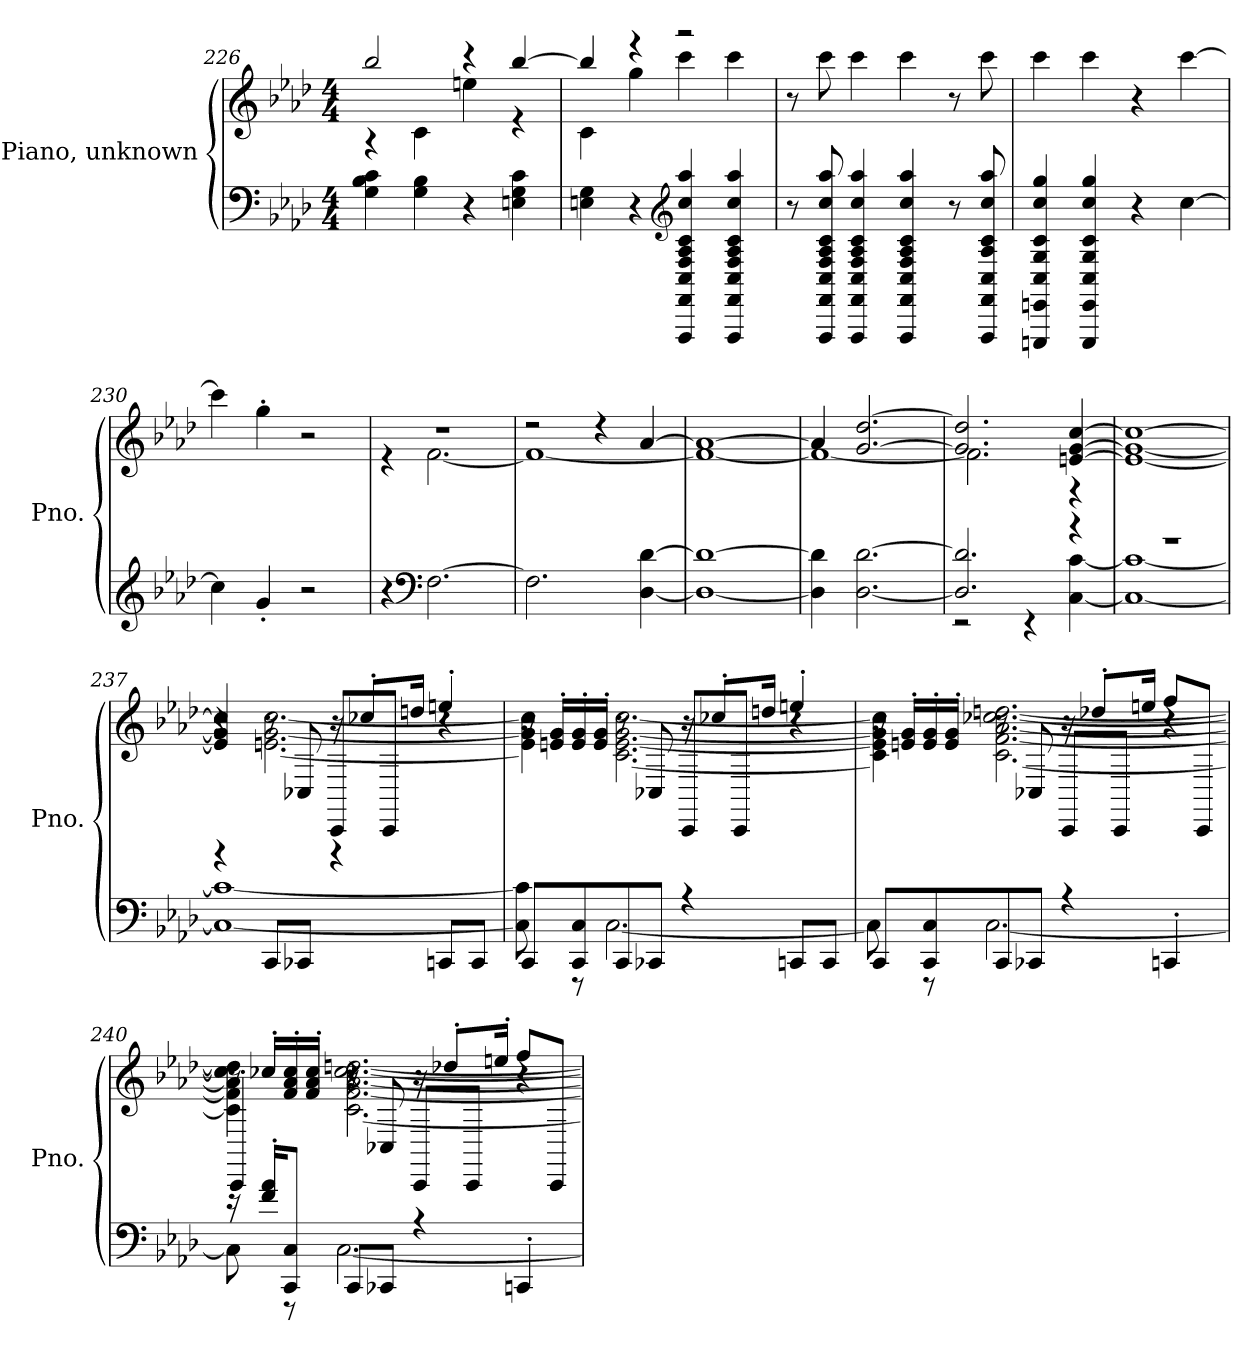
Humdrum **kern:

**kern	**kern
*part1	*part1
*staff2	*staff1
*I"Piano, unknown	*
*I'Pno.	*
!!LO:LB:g=z
*clefF4	*clefG2
*k[b-e-a-d-]	*k[b-e-a-d-]
*M4/4	*M4/4
=226	=226
*	*^
4G\ 4B-\ 4c\	2bb-/	4r
4G\ 4B-\	.	4c\
4r	4r	4een\
4En\ 4G\ 4c\	[4bb-/	4r
=227	=227	=227
4En\ 4G\	4bb-/]	4c\
4r	4r	4gg\
*clefG2	*	*
4FFF/ 4FF/ 4C/ 4F/ 4A-/ 4c/ 4cc/ 4aa-/	2r	4ccc\
4FFF/ 4FF/ 4C/ 4F/ 4A-/ 4c/ 4cc/ 4aa-/	.	4ccc\
*	*v	*v
=228	=228
8r	8r
8FFF/ 8FF/ 8C/ 8F/ 8A-/ 8c/ 8cc/ 8aa-/	8ccc\
4FFF/ 4FF/ 4C/ 4F/ 4A-/ 4c/ 4cc/ 4aa-/	4ccc\
4FFF/ 4FF/ 4C/ 4F/ 4A-/ 4c/ 4cc/ 4aa-/	4ccc\
8r	8r
8FFF/ 8FF/ 8C/ 8A-/ 8c/ 8cc/ 8aa-/	8ccc\
=229	=229
4EEEn/ 4EEn/ 4C/ 4G/ 4c/ 4cc/ 4gg/	4ccc\
4EEE/ 4EE/ 4C/ 4G/ 4c/ 4cc/ 4gg/	4ccc\
4r	4r
[4cc\	[4ccc\
=230	=230
4cc\]	4ccc\]
4g'/	4gg'\
2r	2r
=231	=231
*	*^
4r	1r	4r
*clefF4	*	*
[2.F\	.	[2.f\
=232	=232	=232
2.F\]	2r	1f_
.	4r	.
[4D-\ [4d-\	[4a-/	.
=233	=233	=233
1D-_ 1d-_	1a-_	1f_
!!LO:LB:g=z	!!
=234	=234	=234
4D-\] 4d-\]	4a-/]	1f_
[2.D-\ [2.d-\	[2.g/ [2.dd-/	.
=235	=235	=235
*^	*	*
2.D-/] 2.d-/]	2r	2.g/] 2.dd-/]	2.f\]
.	4r	.	.
4r	[4C\ [4c\	[4en/ [4g/ [4cc/	4r
*	*	*v	*v
=236	=236	=236
1r	1C_ 1c_	1e_ 1g_ 1cc_
=237	=237	=237
*	*	*^
*	*	*	*^
4r	1C_ 1c_	4e/] 4g/] 4cc/]	4r	2r
8CC/L	.	8r	[2.en\ [2.g\ [2.cc\	.
8CC-X/J	.	8C-X/	.	.
4r	.	16r	.	8CC/L
.	.	8cc-X'/L	.	.
.	.	.	.	8CC/J
.	.	16ddn/Jk	.	.
8CCn/L	.	4een'/	.	4r
8CC/J	.	.	.	.
!!LO:PB:g=z	!!	!!
=238	=238	=238	=238	=238
8CC/L	8C\] 8c\]	16r	4e\] 4g\] 4cc\]	2r
.	.	16en/' 16g/'LL	.	.
8CC/ 8C/	8r	16e/' 16g/'	.	.
.	.	16e/' 16g/'JJ	.	.
8CC/	[2.C\	8r	[2.c\ [2.e\ [2.g\ [2.cc\	.
8CC-X/J	.	8C-X/	.	.
4r	.	16r	.	8CC/L
.	.	8cc-X'/L	.	.
.	.	.	.	8CC/J
.	.	16ddn/Jk	.	.
8CCn/L	.	4een'/	.	4r
8CC/J	.	.	.	.
=239	=239	=239	=239	=239
8CC/L	8C\]	16r	4c\] 4e\] 4g\] 4cc\]	2r
.	.	16en/' 16g/'LL	.	.
8CC/ 8C/	8r	16e/' 16g/'	.	.
.	.	16e/' 16g/'JJ	.	.
8CC/	[2.C\	8r	[2.c\ [2.f\ [2.a-\ [2.cc-X\ [2.ddn\	.
8CC-X/J	.	8C-X/	.	.
4r	.	16r	.	8CC/L
.	.	8dd-X'/L	.	.
.	.	.	.	8CC/J
.	.	16een/Jk	.	.
4CCn'/	.	8ff/L	.	4r
.	.	8CC/J	.	.
!!LO:LB:g=z	!!	!!
=240	=240	=240	=240	=240
16r	8C\]	16r	4c\] 4f\] 4a-\] 4cc-\] 4dd\]	4CC'/
16f/' 16a-/'KL	.	16cc-X'/LL	.	.
8CC/ 8C/J	8r	16f/' 16a-/' 16cc-/'	.	.
.	.	16f/' 16a-/' 16cc-/'JJ	.	.
8CC/L	[2.C\	8r	[2.c\ [2.f\ [2.a-\ [2.cc-\ [2.ddn\	4r
8CC-X/J	.	8C-X/	.	.
4r	.	16r	.	8CC/L
.	.	8dd-X'/L	.	.
.	.	.	.	8CC/J
.	.	16een'/Jk	.	.
4CCn'/	.	8ff/L	.	4r
.	.	8CC/J	.	.
*v	*v	*	*	*
*	*v	*v	*v
=	=
*-	*-
